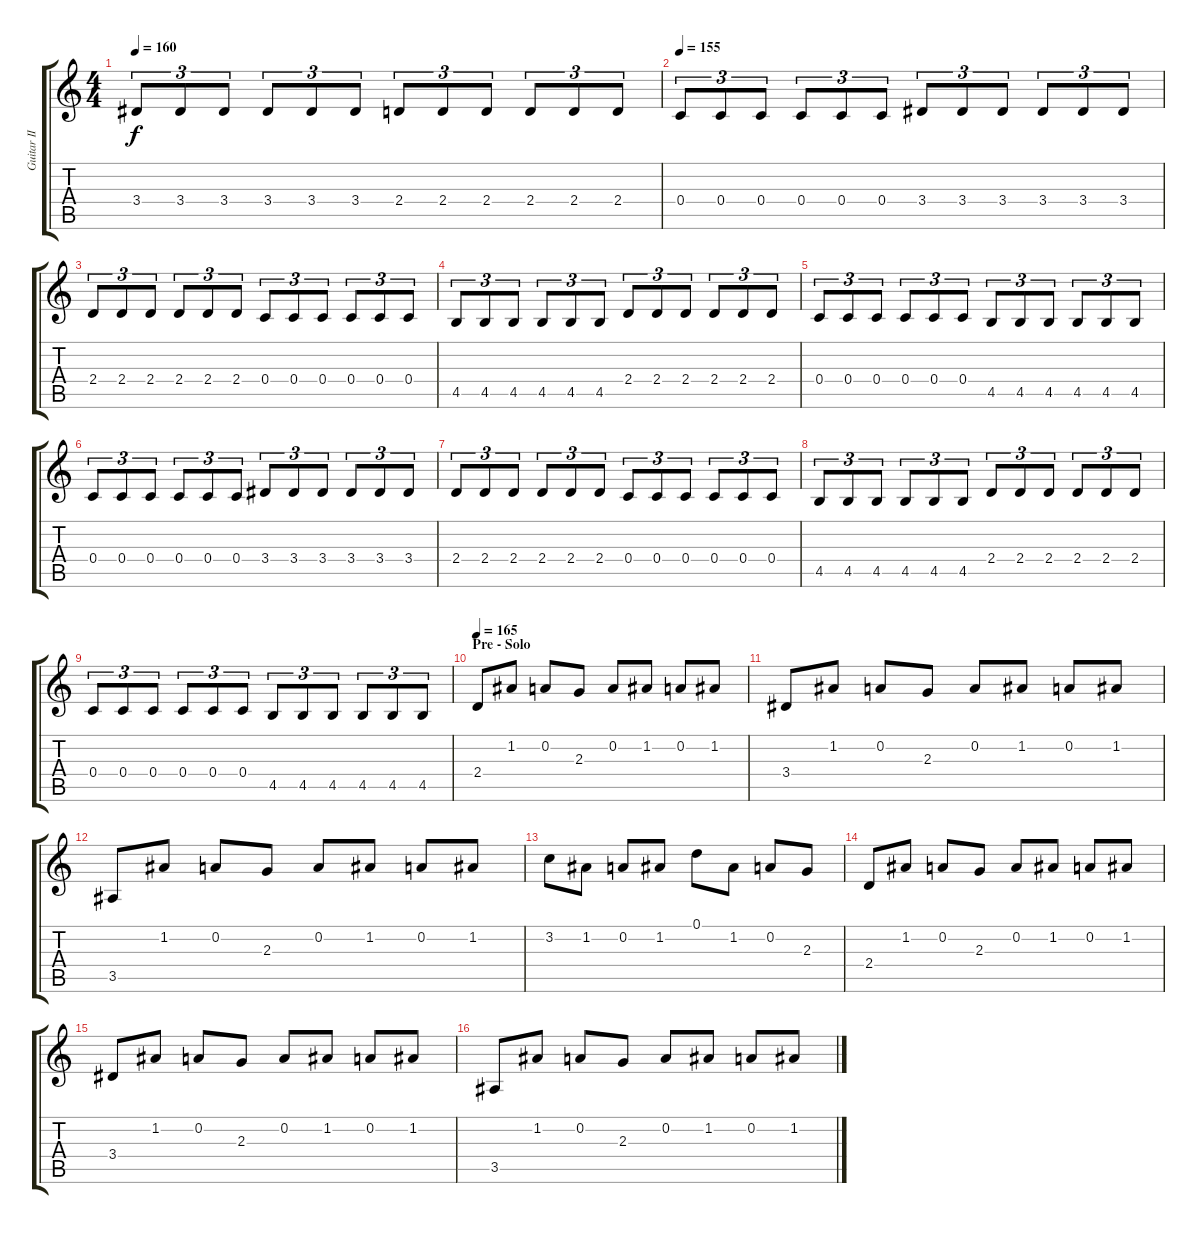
\track ("Guitar II" "Guitar II") {instrument distortionguitar}
\staff {score tabs}
\tuning (D4 A3 F3 C3 G2 D2) {hide}
\ts (4 4)
\tempo 160
\clef g2
\ks c
3.4.8{tu (3 2) dy f} 3.4.8{tu (3 2)} 3.4.8{tu (3 2)} 3.4.8{tu (3 2)} 3.4.8{tu (3 2)} 3.4.8{tu (3 2)} 2.4.8{tu (3 2)} 2.4.8{tu (3 2)} 2.4.8{tu (3 2)} 2.4.8{tu (3 2)} 2.4.8{tu (3 2)} 2.4.8{tu (3 2)} |
\tempo 155
0.4.8{tu (3 2)} 0.4.8{tu (3 2)} 0.4.8{tu (3 2)} 0.4.8{tu (3 2)} 0.4.8{tu (3 2)} 0.4.8{tu (3 2)} 3.4.8{tu (3 2)} 3.4.8{tu (3 2)} 3.4.8{tu (3 2)} 3.4.8{tu (3 2)} 3.4.8{tu (3 2)} 3.4.8{tu (3 2)} |
2.4.8{tu (3 2)} 2.4.8{tu (3 2)} 2.4.8{tu (3 2)} 2.4.8{tu (3 2)} 2.4.8{tu (3 2)} 2.4.8{tu (3 2)} 0.4.8{tu (3 2)} 0.4.8{tu (3 2)} 0.4.8{tu (3 2)} 0.4.8{tu (3 2)} 0.4.8{tu (3 2)} 0.4.8{tu (3 2)} |
4.5.8{tu (3 2)} 4.5.8{tu (3 2)} 4.5.8{tu (3 2)} 4.5.8{tu (3 2)} 4.5.8{tu (3 2)} 4.5.8{tu (3 2)} 2.4.8{tu (3 2)} 2.4.8{tu (3 2)} 2.4.8{tu (3 2)} 2.4.8{tu (3 2)} 2.4.8{tu (3 2)} 2.4.8{tu (3 2)} |
0.4.8{tu (3 2)} 0.4.8{tu (3 2)} 0.4.8{tu (3 2)} 0.4.8{tu (3 2)} 0.4.8{tu (3 2)} 0.4.8{tu (3 2)} 4.5.8{tu (3 2)} 4.5.8{tu (3 2)} 4.5.8{tu (3 2)} 4.5.8{tu (3 2)} 4.5.8{tu (3 2)} 4.5.8{tu (3 2)} |
0.4.8{tu (3 2)} 0.4.8{tu (3 2)} 0.4.8{tu (3 2)} 0.4.8{tu (3 2)} 0.4.8{tu (3 2)} 0.4.8{tu (3 2)} 3.4.8{tu (3 2)} 3.4.8{tu (3 2)} 3.4.8{tu (3 2)} 3.4.8{tu (3 2)} 3.4.8{tu (3 2)} 3.4.8{tu (3 2)} |
2.4.8{tu (3 2)} 2.4.8{tu (3 2)} 2.4.8{tu (3 2)} 2.4.8{tu (3 2)} 2.4.8{tu (3 2)} 2.4.8{tu (3 2)} 0.4.8{tu (3 2)} 0.4.8{tu (3 2)} 0.4.8{tu (3 2)} 0.4.8{tu (3 2)} 0.4.8{tu (3 2)} 0.4.8{tu (3 2)} |
4.5.8{tu (3 2)} 4.5.8{tu (3 2)} 4.5.8{tu (3 2)} 4.5.8{tu (3 2)} 4.5.8{tu (3 2)} 4.5.8{tu (3 2)} 2.4.8{tu (3 2)} 2.4.8{tu (3 2)} 2.4.8{tu (3 2)} 2.4.8{tu (3 2)} 2.4.8{tu (3 2)} 2.4.8{tu (3 2)} |
0.4.8{tu (3 2)} 0.4.8{tu (3 2)} 0.4.8{tu (3 2)} 0.4.8{tu (3 2)} 0.4.8{tu (3 2)} 0.4.8{tu (3 2)} 4.5.8{tu (3 2)} 4.5.8{tu (3 2)} 4.5.8{tu (3 2)} 4.5.8{tu (3 2)} 4.5.8{tu (3 2)} 4.5.8{tu (3 2)} |
\section ("" "Pre - Solo")
\tempo 165
2.4.8 1.2.8 0.2.8 2.3.8 0.2.8 1.2.8 0.2.8 1.2.8 |
3.4.8 1.2.8 0.2.8 2.3.8 0.2.8 1.2.8 0.2.8 1.2.8 |
3.5.8 1.2.8 0.2.8 2.3.8 0.2.8 1.2.8 0.2.8 1.2.8 |
3.2.8 1.2.8 0.2.8 1.2.8 0.1.8 1.2.8 0.2.8 2.3.8 |
2.4.8 1.2.8 0.2.8 2.3.8 0.2.8 1.2.8 0.2.8 1.2.8 |
3.4.8 1.2.8 0.2.8 2.3.8 0.2.8 1.2.8 0.2.8 1.2.8 |
3.5.8 1.2.8 0.2.8 2.3.8 0.2.8 1.2.8 0.2.8 1.2.8
